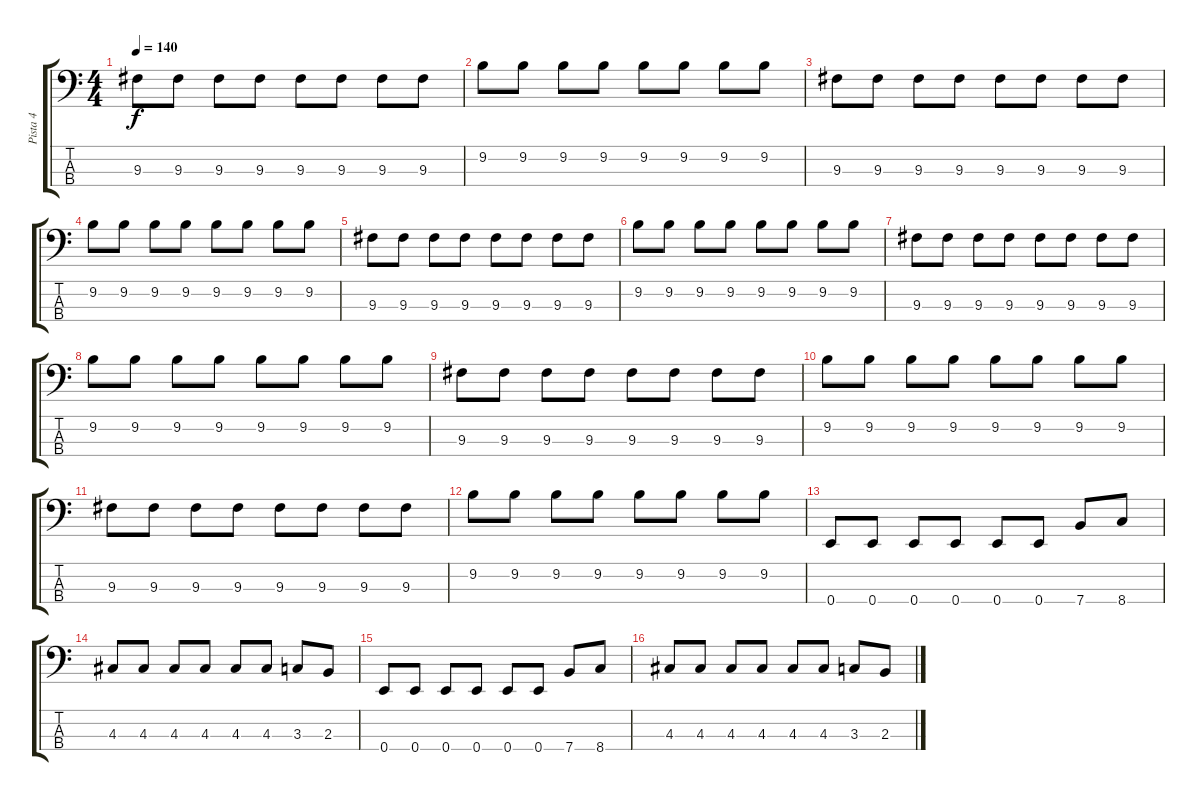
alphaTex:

\track ("Pista 4" "Pista 4") {instrument electricbassfinger}
\staff {score tabs}
\tuning (G2 D2 A1 E1) {hide}
\ts (4 4)
\tempo 140
\clef f4
\ks c
9.3.8{dy f} 9.3.8 9.3.8 9.3.8 9.3.8 9.3.8 9.3.8 9.3.8 |
9.2.8 9.2.8 9.2.8 9.2.8 9.2.8 9.2.8 9.2.8 9.2.8 |
9.3.8 9.3.8 9.3.8 9.3.8 9.3.8 9.3.8 9.3.8 9.3.8 |
9.2.8 9.2.8 9.2.8 9.2.8 9.2.8 9.2.8 9.2.8 9.2.8 |
9.3.8 9.3.8 9.3.8 9.3.8 9.3.8 9.3.8 9.3.8 9.3.8 |
9.2.8 9.2.8 9.2.8 9.2.8 9.2.8 9.2.8 9.2.8 9.2.8 |
9.3.8 9.3.8 9.3.8 9.3.8 9.3.8 9.3.8 9.3.8 9.3.8 |
9.2.8 9.2.8 9.2.8 9.2.8 9.2.8 9.2.8 9.2.8 9.2.8 |
9.3.8 9.3.8 9.3.8 9.3.8 9.3.8 9.3.8 9.3.8 9.3.8 |
9.2.8 9.2.8 9.2.8 9.2.8 9.2.8 9.2.8 9.2.8 9.2.8 |
9.3.8 9.3.8 9.3.8 9.3.8 9.3.8 9.3.8 9.3.8 9.3.8 |
9.2.8 9.2.8 9.2.8 9.2.8 9.2.8 9.2.8 9.2.8 9.2.8 |
0.4.8 0.4.8 0.4.8 0.4.8 0.4.8 0.4.8 7.4.8 8.4.8 |
4.3.8 4.3.8 4.3.8 4.3.8 4.3.8 4.3.8 3.3.8 2.3.8 |
0.4.8 0.4.8 0.4.8 0.4.8 0.4.8 0.4.8 7.4.8 8.4.8 |
4.3.8 4.3.8 4.3.8 4.3.8 4.3.8 4.3.8 3.3.8 2.3.8
